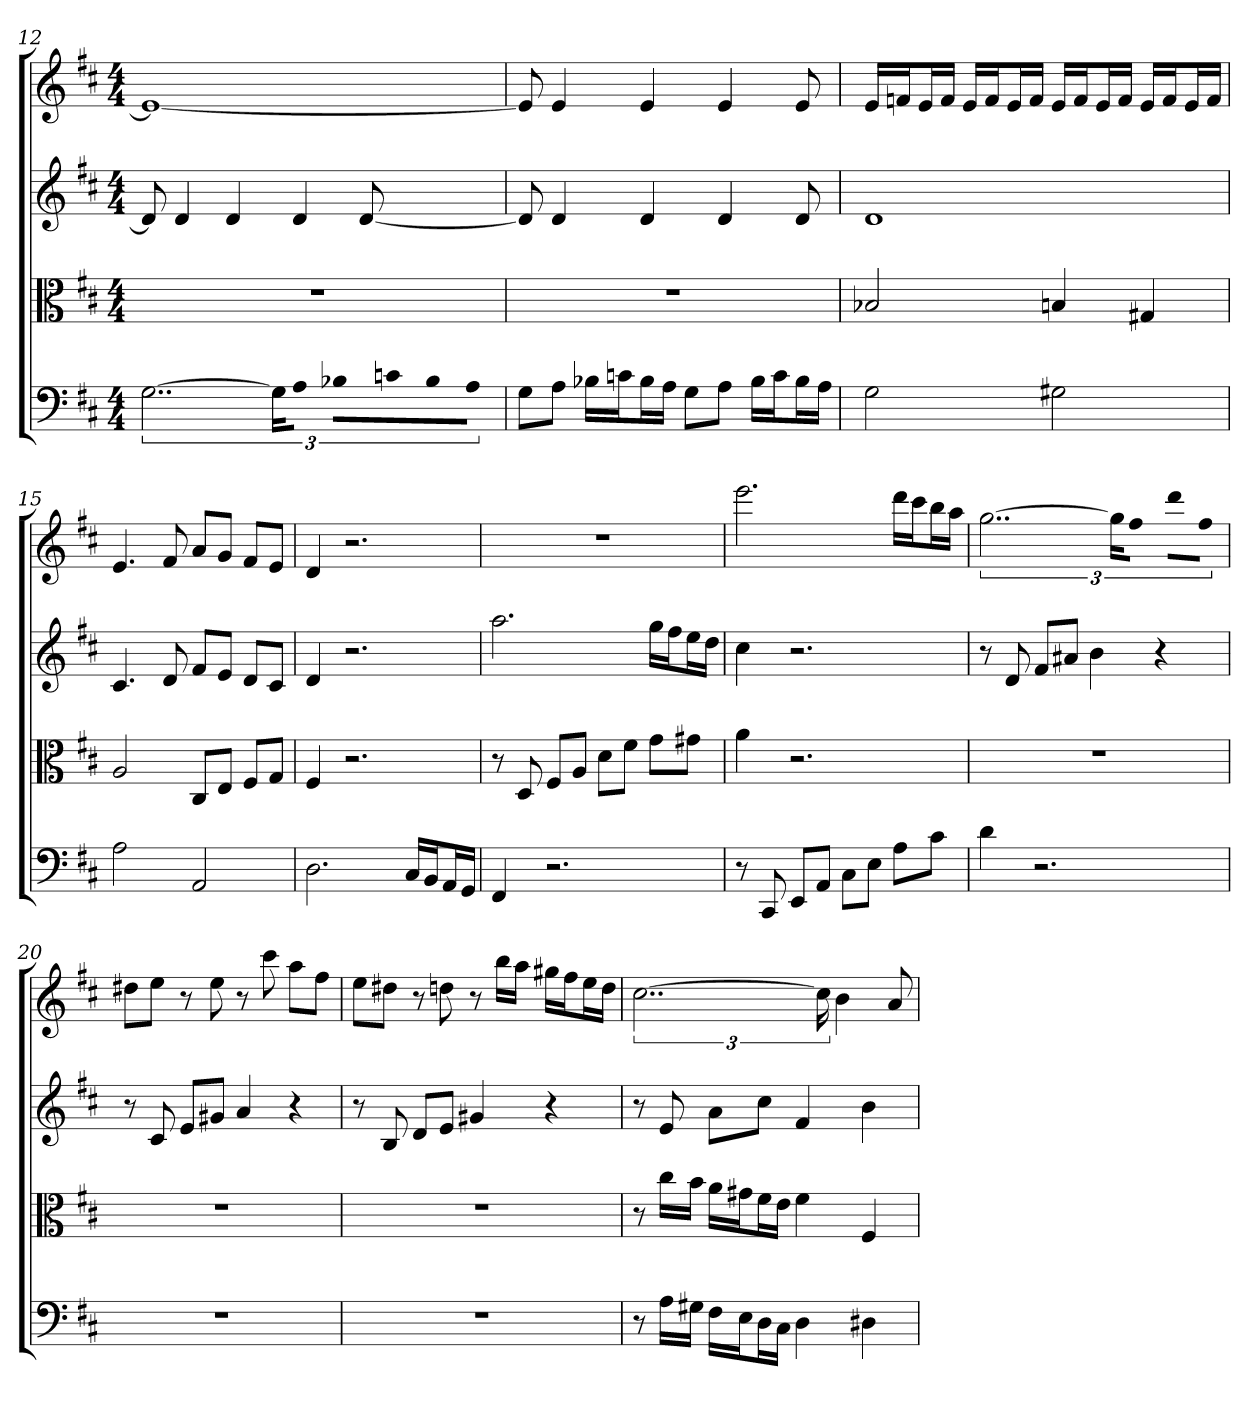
**kern	**kern	**kern	**kern
*part4	*part3	*part2	*part1
*staff4	*staff3	*staff2	*staff1
*clefF4	*clefC3	*	*
*k[f#c#]	*k[f#c#]	*k[f#c#]	*k[f#c#]
*D:	*D:	*D:	*D:
*M4/4	*M4/4	*M4/4	*M4/4
=12	=12	=12	=12
[3..G	1r	8d]	1e_
.	.	4d	.
.	.	4d	.
24G\KL]	.	.	.
8A\J	.	4d	.
16B-X\LL	.	.	.
16cn\J	.	.	.
16B-\L	.	[8d	.
16A\JJ	.	.	.
=13	=13	=13	=13
8G\L	1r	8d]	8e]
8A\J	.	4d	4e
16B-X\LL	.	.	.
16cn\J	.	.	.
16B-\L	.	4d	4e
16A\JJ	.	.	.
8G\L	.	.	.
8A\J	.	4d	4e
16B-\LL	.	.	.
16c\J	.	.	.
16B-\L	.	8d	8e
16A\JJ	.	.	.
=14	=14	=14	=14
2G	2B-X	1d	16eLL
.	.	.	16fnJ
.	.	.	16eL
.	.	.	16fJJ
.	.	.	16eLL
.	.	.	16fJ
.	.	.	16eL
.	.	.	16fJJ
2G#X	4Bn	.	16eLL
.	.	.	16fJ
.	.	.	16eL
.	.	.	16fJJ
.	4G#X	.	16eLL
.	.	.	16fJ
.	.	.	16eL
.	.	.	16fJJ
=15	=15	=15	=15
2A	2A	4.c#	4.e
.	.	8d	8f#
2AA	8C#/L	8f#L	8aL
.	8E/J	8eJ	8gJ
.	8F#/L	8dL	8f#L
.	8G/J	8c#J	8eJ
=16	=16	=16	=16
2.D	4F#	4d	4d
.	2.r	2.r	2.r
16C#/LL	.	.	.
16BB/J	.	.	.
16AA/L	.	.	.
16GG/JJ	.	.	.
=17	=17	=17	=17
4FF#	8r	2.aa	1r
.	8D	.	.
2.r	8F#/L	.	.
.	8A/J	.	.
.	8d\L	.	.
.	8f#\J	.	.
.	8g\L	16ggLL	.
.	.	16ff#J	.
.	8g#X\J	16eeL	.
.	.	16ddJJ	.
=18	=18	=18	=18
8r	4a	4cc#	2.eee
8CC#	.	.	.
8EE/L	2.r	2.r	.
8AA/J	.	.	.
8C#\L	.	.	.
8E\J	.	.	.
8A\L	.	.	16dddLL
.	.	.	16ccc#J
8c#\J	.	.	16bbL
.	.	.	16aaJJ
=19	=19	=19	=19
4d	1r	8r	[3..gg
.	.	8d	.
2.r	.	8f#L	.
.	.	8a#XJ	.
.	.	4b	.
.	.	.	24ggKL]
.	.	.	8ff#J
.	.	4r	8dddL
.	.	.	8ff#J
=20	=20	=20	=20
1r	1r	8r	8dd#XL
.	.	8c#	8eeJ
.	.	8eL	8r
.	.	8g#XJ	8ee
.	.	4a	8r
.	.	.	8ccc#
.	.	4r	8aaL
.	.	.	8ff#J
=21	=21	=21	=21
1r	1r	8r	8eeL
.	.	8B	8dd#XJ
.	.	8dL	8r
.	.	8eJ	8ddn
.	.	4g#X	8r
.	.	.	16bbLL
.	.	.	16aaJJ
.	.	4r	16gg#XLL
.	.	.	16ff#J
.	.	.	16eeL
.	.	.	16ddJJ
=22	=22	=22	=22
8r	8r	8r	[3..cc#
16A\LL	16cc#\LL	8e	.
16G#X\JJ	16b\JJ	.	.
16F#\LL	16a\LL	8aL	.
16E\J	16g#X\J	.	.
16D\L	16f#\L	8cc#J	.
16C#\JJ	16e\JJ	.	.
4D	4f#	4f#	.
.	.	.	24cc#]
.	.	.	4b
4D#X	4F#	4b	.
.	.	.	8a
=	=	=	=
*-	*-	*-	*-
